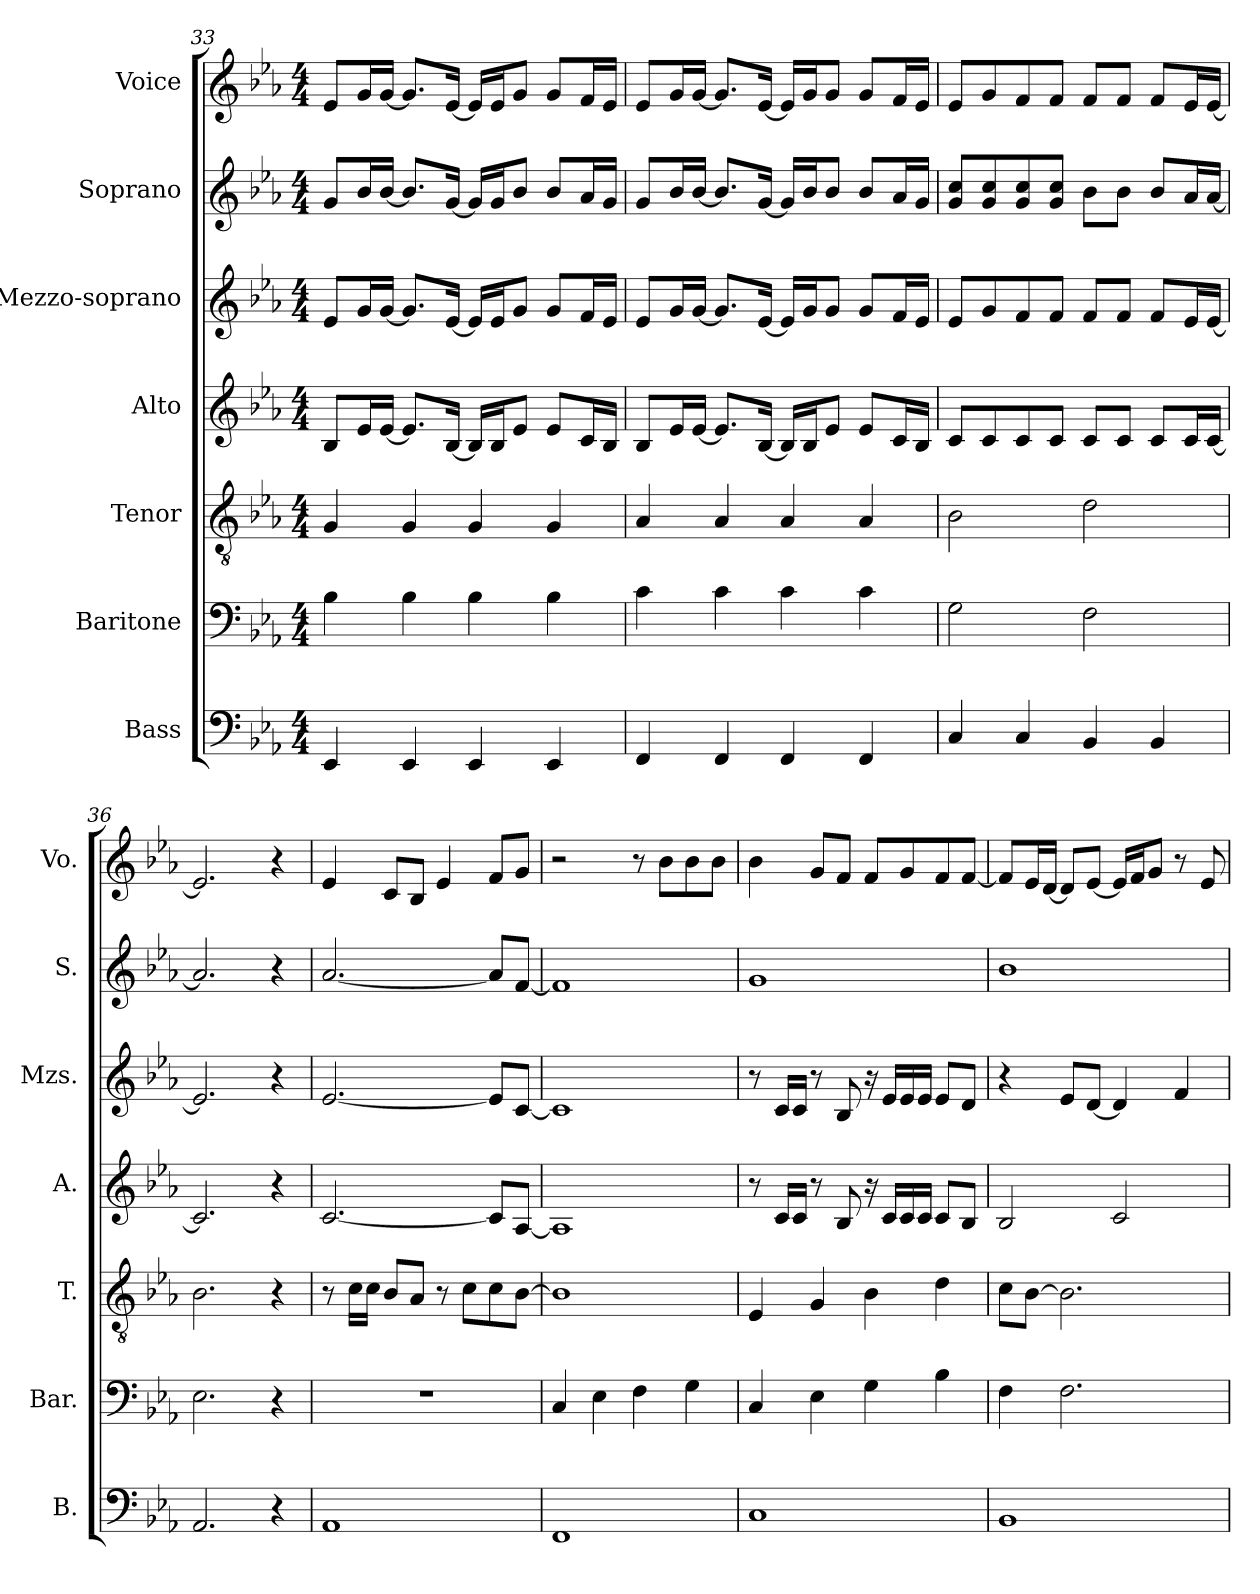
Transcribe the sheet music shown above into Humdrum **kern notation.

**kern	**kern	**kern	**kern	**kern	**kern	**kern
*part7	*part6	*part5	*part4	*part3	*part2	*part1
*staff7	*staff6	*staff5	*staff4	*staff3	*staff2	*staff1
*I"Bass	*I"Baritone	*I"Tenor	*I"Alto	*I"Mezzo-soprano	*I"Soprano	*I"Voice
*I'B.	*I'Bar.	*I'T.	*I'A.	*I'Mzs.	*I'S.	*I'Vo.
*clefF4	*clefF4	*clefGv2	*clefG2	*clefG2	*clefG2	*clefG2
*k[b-e-a-]	*k[b-e-a-]	*k[b-e-a-]	*k[b-e-a-]	*k[b-e-a-]	*k[b-e-a-]	*k[b-e-a-]
*M4/4	*M4/4	*M4/4	*M4/4	*M4/4	*M4/4	*M4/4
=33	=33	=33	=33	=33	=33	=33
4EE-/	4B-\	4G/	8B-/L	8e-/L	8g/L	8e-/L
.	.	.	16e-/L	16g/L	16b-/L	16g/L
.	.	.	[16e-/JJ	[16g/JJ	[16b-/JJ	[16g/JJ
4EE-/	4B-\	4G/	8.e-/L]	8.g/L]	8.b-/L]	8.g/L]
.	.	.	[16B-/Jk	[16e-/Jk	[16g/Jk	[16e-/Jk
4EE-/	4B-\	4G/	16B-/LL]	16e-/LL]	16g/LL]	16e-/LL]
.	.	.	16B-/J	16e-/J	16g/J	16e-/J
.	.	.	8e-/J	8g/J	8b-/J	8g/J
4EE-/	4B-\	4G/	8e-/L	8g/L	8b-/L	8g/L
.	.	.	16c/L	16f/L	16a-/L	16f/L
.	.	.	16B-/JJ	16e-/JJ	16g/JJ	16e-/JJ
=34	=34	=34	=34	=34	=34	=34
4FF/	4c\	4A-/	8B-/L	8e-/L	8g/L	8e-/L
.	.	.	16e-/L	16g/L	16b-/L	16g/L
.	.	.	[16e-/JJ	[16g/JJ	[16b-/JJ	[16g/JJ
4FF/	4c\	4A-/	8.e-/L]	8.g/L]	8.b-/L]	8.g/L]
.	.	.	[16B-/Jk	[16e-/Jk	[16g/Jk	[16e-/Jk
4FF/	4c\	4A-/	16B-/LL]	16e-/LL]	16g/LL]	16e-/LL]
.	.	.	16B-/J	16g/J	16b-/J	16g/J
.	.	.	8e-/J	8g/J	8b-/J	8g/J
4FF/	4c\	4A-/	8e-/L	8g/L	8b-/L	8g/L
.	.	.	16c/L	16f/L	16a-/L	16f/L
.	.	.	16B-/JJ	16e-/JJ	16g/JJ	16e-/JJ
!!LO:PB:g=z
=35	=35	=35	=35	=35	=35	=35
4C/	2G\	2B-\	8c/L	8e-/L	8g/ 8cc/L	8e-/L
.	.	.	8c/	8g/	8g/ 8cc/	8g/
4C/	.	.	8c/	8f/	8g/ 8cc/	8f/
.	.	.	8c/J	8f/J	8g/ 8cc/J	8f/J
4BB-/	2F\	2d\	8c/L	8f/L	8b-\L	8f/L
.	.	.	8c/J	8f/J	8b-\J	8f/J
4BB-/	.	.	8c/L	8f/L	8b-/L	8f/L
.	.	.	16c/L	16e-/L	16a-/L	16e-/L
.	.	.	[16c/JJ	[16e-/JJ	[16a-/JJ	[16e-/JJ
=36	=36	=36	=36	=36	=36	=36
2.AA-/	2.E-\	2.B-\	2.c/]	2.e-/]	2.a-/]	2.e-/]
4r	4r	4r	4r	4r	4r	4r
=37	=37	=37	=37	=37	=37	=37
1AA-	1r	8r	[2.c/	[2.e-/	[2.a-/	4e-/
.	.	16c\LL	.	.	.	.
.	.	16c\JJ	.	.	.	.
.	.	8B-/L	.	.	.	8c/L
.	.	8A-/J	.	.	.	8B-/J
.	.	8r	.	.	.	4e-/
.	.	8c\L	.	.	.	.
.	.	8c\	8c/L]	8e-/L]	8a-/L]	8f/L
.	.	[8B-\J	[8A-/J	[8c/J	[8f/J	8g/J
=38	=38	=38	=38	=38	=38	=38
1FF	4C/	1B-]	1A-]	1c]	1f]	2r
.	4E-\	.	.	.	.	.
.	4F\	.	.	.	.	8r
.	.	.	.	.	.	8b-\L
.	4G\	.	.	.	.	8b-\
.	.	.	.	.	.	8b-\J
!!LO:PB:g=z
=39	=39	=39	=39	=39	=39	=39
1C	4C/	4E-/	8r	8r	1g	4b-\
.	.	.	16c/LL	16c/LL	.	.
.	.	.	16c/JJ	16c/JJ	.	.
.	4E-\	4G/	8r	8r	.	8g/L
.	.	.	8B-/	8B-/	.	8f/J
.	4G\	4B-\	16r	16r	.	8f/L
.	.	.	16c/LL	16e-/LL	.	.
.	.	.	16c/	16e-/	.	8g/
.	.	.	16c/JJ	16e-/JJ	.	.
.	4B-\	4d\	8c/L	8e-/L	.	8f/
.	.	.	8B-/J	8d/J	.	[8f/J
=40	=40	=40	=40	=40	=40	=40
1BB-	4F\	8c\L	2B-/	4r	1b-	8f/L]
.	.	[8B-\J	.	.	.	16e-/L
.	.	.	.	.	.	[16d/JJ
.	2.F\	2.B-\]	.	8e-/L	.	8d/L]
.	.	.	.	[8d/J	.	[8e-/J
.	.	.	2c/	4d/]	.	16e-/LL]
.	.	.	.	.	.	16f/J
.	.	.	.	.	.	8g/J
.	.	.	.	4f/	.	8r
.	.	.	.	.	.	8e-/
=	=	=	=	=	=	=
*-	*-	*-	*-	*-	*-	*-
